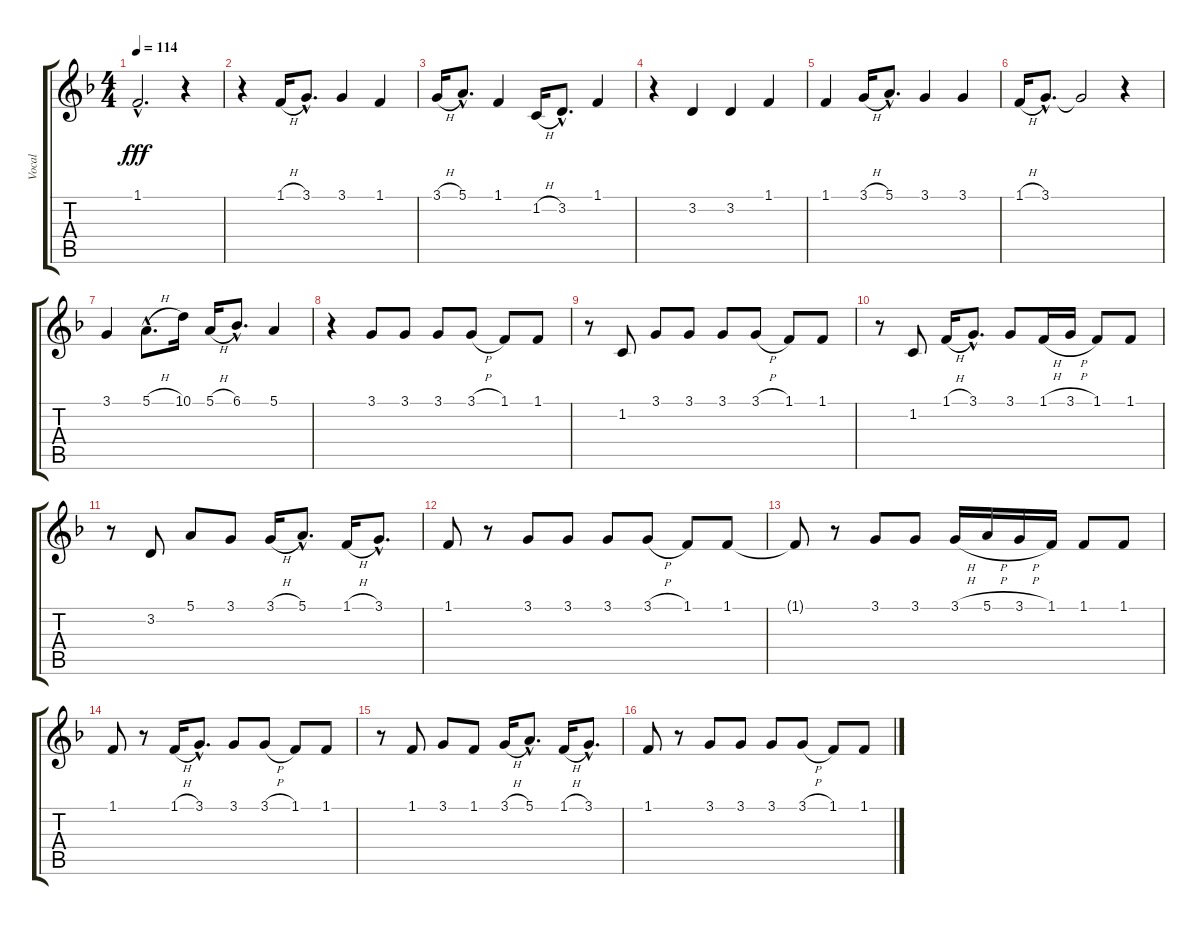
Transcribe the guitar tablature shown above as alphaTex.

\track ("Vocal" "Vocal") {instrument synthvoice}
\staff {score tabs}
\tuning (E4 B3 G3 D3 A2 E2) {hide}
\ts (4 4)
\tempo 114
\clef g2
\ks f
1.1{hac}.2{d dy fff} r.4 |
r.4 1.1{h}.16 3.1{hac}.8{d} 3.1.4 1.1.4 |
3.1{h}.16 5.1{hac}.8{d} 1.1.4 1.2{h}.16 3.2{hac}.8{d} 1.1.4 |
r.4 3.2.4 3.2.4 1.1.4 |
1.1.4 3.1{h}.16 5.1{hac}.8{d} 3.1.4 3.1.4 |
1.1{h}.16 3.1{hac}.8{d} 3.1{t}.2 r.4 |
3.1.4 5.1{h hac}.8{d} 10.1.16 5.1{h}.16 6.1{hac}.8{d} 5.1.4 |
r.4 3.1.8 3.1.8 3.1.8 3.1{h}.8 1.1.8 1.1.8 |
r.8 1.2.8 3.1.8 3.1.8 3.1.8 3.1{h}.8 1.1.8 1.1.8 |
r.8 1.2.8 1.1{h}.16 3.1{hac}.8{d} 3.1.8 1.1{h}.16 3.1{h}.16 1.1.8 1.1.8 |
r.8 3.2.8 5.1.8 3.1.8 3.1{h}.16 5.1{hac}.8{d} 1.1{h}.16 3.1{hac}.8{d} |
1.1.8 r.8 3.1.8 3.1.8 3.1.8 3.1{h}.8 1.1.8 1.1.8 |
1.1{t}.8 r.8 3.1.8 3.1.8 3.1{h}.16 5.1{h}.16 3.1{h}.16 1.1.16 1.1.8 1.1.8 |
1.1.8 r.8 1.1{h}.16 3.1{hac}.8{d} 3.1.8 3.1{h}.8 1.1.8 1.1.8 |
r.8 1.1.8 3.1.8 1.1.8 3.1{h}.16 5.1{hac}.8{d} 1.1{h}.16 3.1{hac}.8{d} |
1.1.8 r.8 3.1.8 3.1.8 3.1.8 3.1{h}.8 1.1.8 1.1.8
